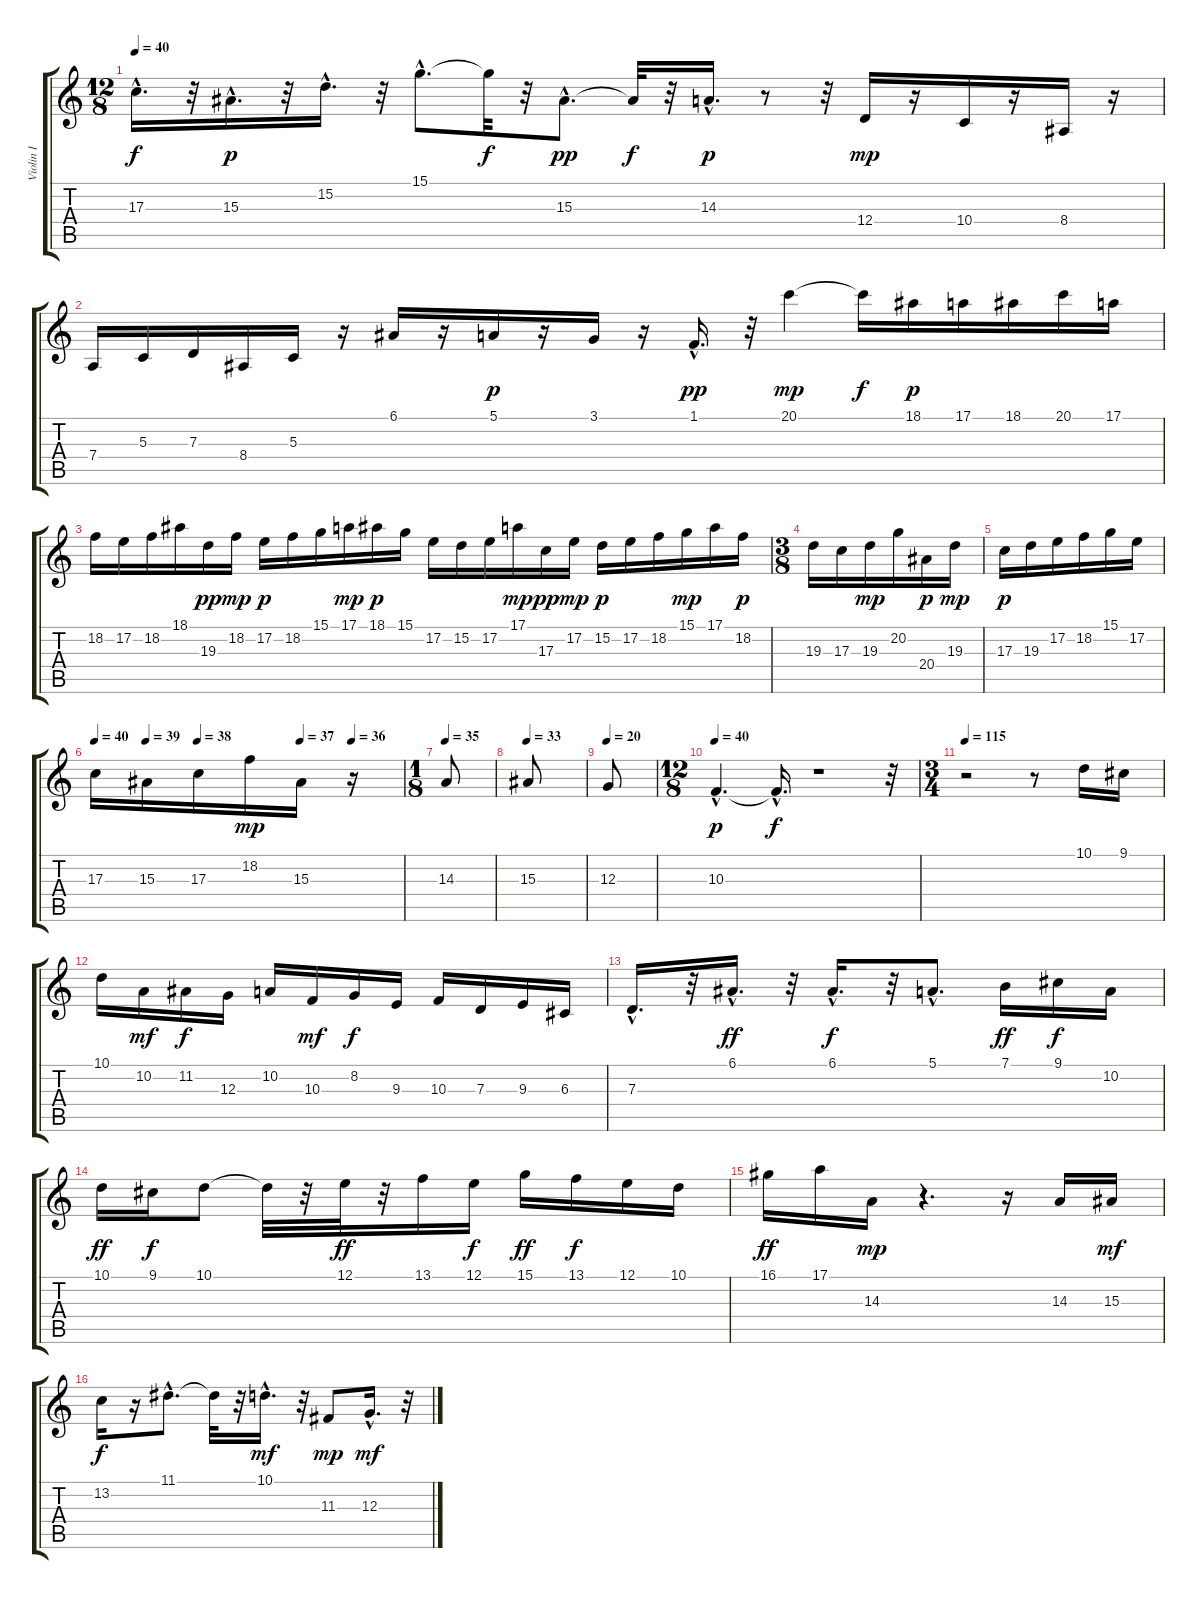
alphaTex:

\track ("Violin I" "Violin I") {instrument violin}
\staff {score tabs}
\tuning (E4 B3 G3 D3 A2 E2) {hide}
\ts (12 8)
\tempo 40
\clef g2
\ks c
17.3{hac t}.16{d dy f} r.32 15.3{hac}.16{d dy p} r.32 15.2{hac}.16{d} r.32 15.1{hac}.8{d} 15.1{t}.32{dy f} r.32 15.3{hac}.8{d dy pp} 15.3{t}.32{dy f} r.32 14.3{hac}.16{d dy p} r.8 r.32 12.4.16{dy mp} r.16 10.4.16 r.16 8.4.16 r.16 |
7.4.16 5.3.16 7.3.16 8.4.16 5.3.16 r.16 6.1.16 r.16 5.1.16{dy p} r.16 3.1.16 r.16 1.1{hac}.16{d dy pp} r.32 20.1.4{dy mp} 20.1{t}.16{dy f} 18.1.16{dy p} 17.1.16 18.1.16 20.1.16 17.1.16 |
18.2.16 17.2.16 18.2.16 18.1.16 19.3.16{dy pp} 18.2.16{dy mp} 17.2.16{dy p} 18.2.16 15.1.16 17.1.16{dy mp} 18.1.16{dy p} 15.1.16 17.2.16 15.2.16 17.2.16 17.1.16{dy mp} 17.3.16{dy pp} 17.2.16{dy mp} 15.2.16{dy p} 17.2.16 18.2.16 15.1.16{dy mp} 17.1.16 18.2.16{dy p} |
\ts (3 8)
19.3.16 17.3.16 19.3.16{dy mp} 20.2.16 20.4.16{dy p} 19.3.16{dy mp} |
17.3.16{dy p} 19.3.16 17.2.16 18.2.16 15.1.16 17.2.16 |
\tempo 40
\tempo (39 0.16666666666666666)
\tempo (38 0.3333333333333333)
\tempo (37 0.6666666666666666)
\tempo (36 0.8333333333333334)
17.3.16 15.3.16 17.3.16 18.2.16{dy mp} 15.3.16 r.16 |
\ts (1 8)
\tempo 35
14.3.8 |
\tempo 33
15.3.8 |
\tempo 20
12.3.8 |
\ts (12 8)
\tempo 40
10.3{hac}.4{d dy p} 10.3{hac t}.16{d dy f} r.1 r.32 |
\ts (3 4)
\tempo 115
r.2 r.8 10.1.16 9.1.16 |
10.1.16 10.2.16{dy mf} 11.2.16{dy f} 12.3.16 10.2.16 10.3.16{dy mf} 8.2.16{dy f} 9.3.16 10.3.16 7.3.16 9.3.16 6.3.16 |
7.3{hac}.16{d} r.32 6.1{hac}.16{d dy ff} r.32 6.1{hac}.16{d dy f} r.32 5.1{hac}.8{d} 7.1.16{dy ff} 9.1.16{dy f} 10.2.16 |
10.1.16{dy ff} 9.1.16{dy f} 10.1.8 10.1{t}.32 r.32 12.1.32{dy ff} r.32 13.1.16 12.1.16{dy f} 15.1.16{dy ff} 13.1.16{dy f} 12.1.16 10.1.16 |
16.1.16{dy ff} 17.1.16 14.3.16{dy mp} r.4{d} r.16 14.3.16 15.3.16{dy mf} |
13.2.16{dy f} r.16 11.1{hac}.8{d} 11.1{t}.32 r.32 10.1{hac}.16{d dy mf} r.32 11.3.8{dy mp} 12.3{hac}.16{d dy mf} r.32
